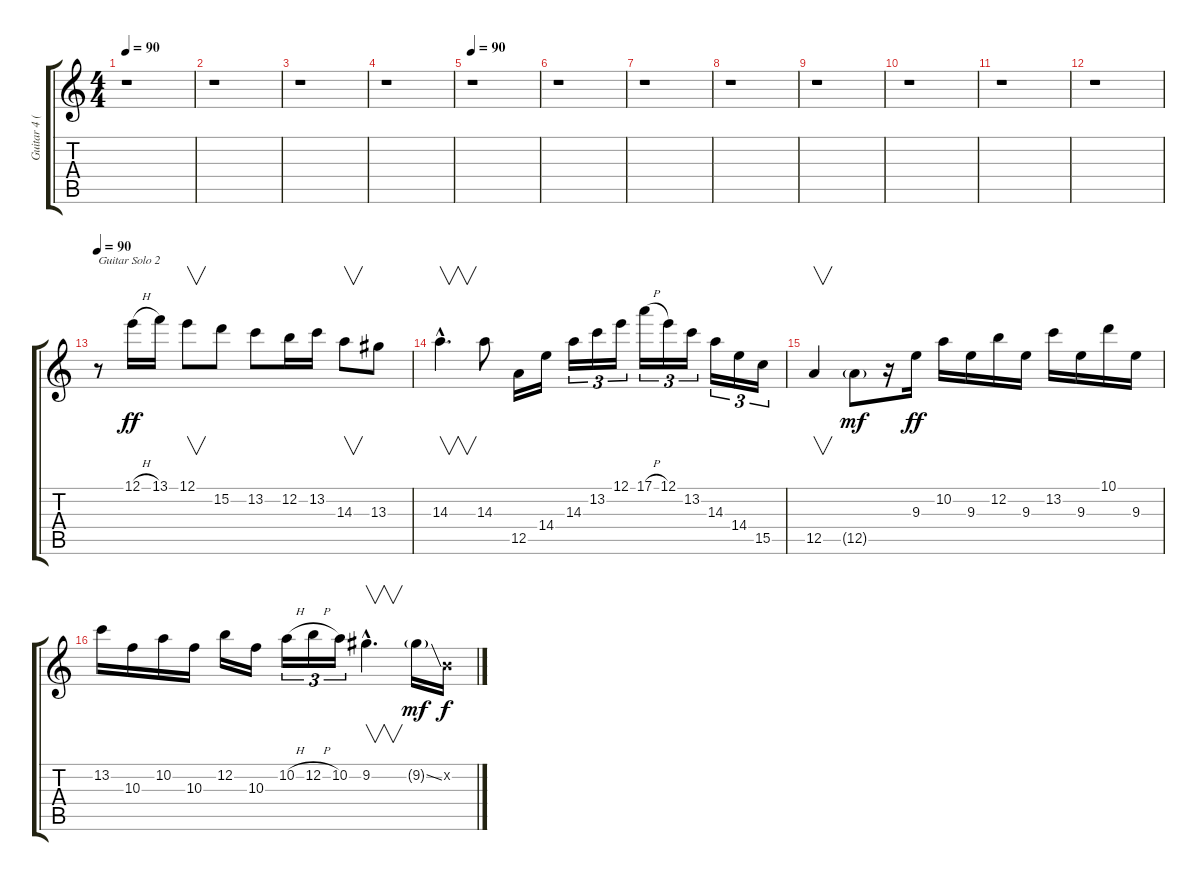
\track ("Guitar 4 (Al Pitrelli's Solos)" "Guitar 4 (") {instrument distortionguitar}
\staff {score tabs}
\tuning (E4 B3 G3 D3 A2 E2) {hide}
\ts (4 4)
\tempo 90
\clef g2
\ks c
r.1{dy f} |
r.1 |
r.1 |
r.1 |
\tempo 90
r.1 |
r.1 |
r.1 |
r.1 |
r.1 |
r.1 |
r.1 |
r.1 |
\tempo 90
r.8{txt "Guitar Solo 2" instrument distortionguitar} 12.1{h}.16{dy ff} 13.1.16 12.1.8{v} 15.2.8 13.2.8 12.2.16 13.2.16 14.3.8{v} 13.3.8 |
14.3{hac}.4{v d} 14.3.8 12.5.16 14.4.16 14.3.16{tu (3 2)} 13.2.16{tu (3 2)} 12.1.16{tu (3 2)} 17.1{h}.16{tu (3 2)} 12.1.16{tu (3 2)} 13.2.16{tu (3 2)} 14.3.16{tu (3 2)} 14.4.16{tu (3 2)} 15.5.16{tu (3 2)} |
12.5.4{v} 12.5{g}.8{dy mf} r.16 9.3.16{dy ff} 10.2.16 9.3.16 12.2.16 9.3.16 13.2.16 9.3.16 10.1.16 9.3.16 |
13.2.16 10.3.16 10.2.16 10.3.16 12.2.16 10.3.16 10.2{h}.16{tu (3 2)} 12.2{h}.16{tu (3 2)} 10.2.16{tu (3 2)} 9.2{hac}.4{v d} 9.2{ss g}.16{dy mf} 0.2{x}.16{dy f}
